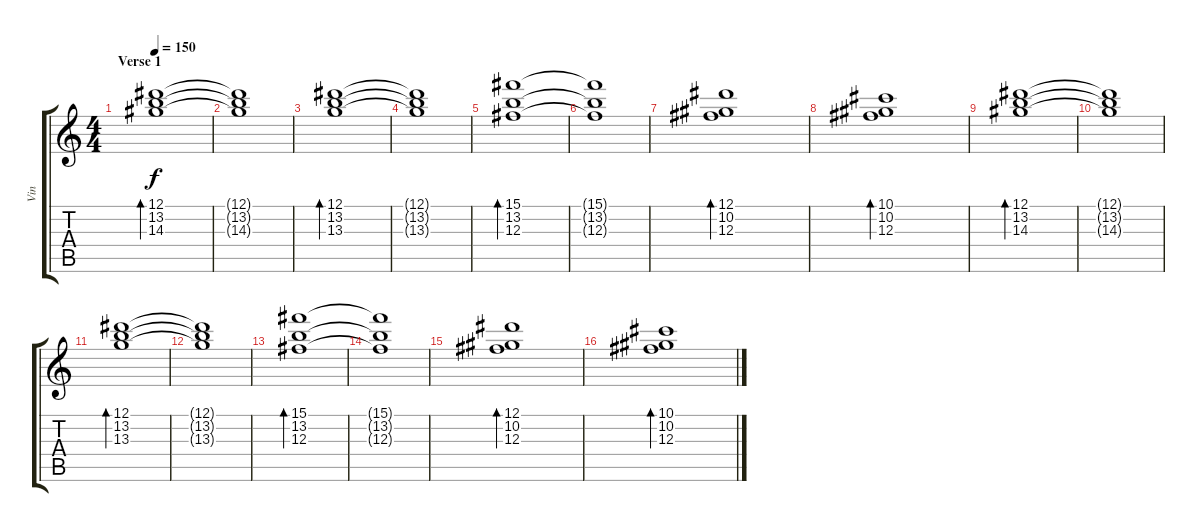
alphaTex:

\track ("Vin" "Vin") {instrument distortionguitar}
\staff {score tabs}
\tuning (Eb4 Bb3 Gb3 Db3 Ab2 Eb2) {hide}
\ts (4 4)
\section ("" "Verse 1")
\tempo 150
\clef g2
\ks c
(12.1 13.2 14.3).1{bd 480 dy f volume 10 instrument overdrivenguitar} |
(12.1{t} 13.2{t} 14.3{t}).1 |
(12.1 13.2 13.3).1{bd 480} |
(12.1{t} 13.2{t} 13.3{t}).1 |
(15.1 13.2 12.3).1{bd 480} |
(15.1{t} 13.2{t} 12.3{t}).1 |
(12.1 10.2 12.3).1{bd 480} |
(10.1 10.2 12.3).1{bd 480} |
(12.1 13.2 14.3).1{bd 480} |
(12.1{t} 13.2{t} 14.3{t}).1 |
(12.1 13.2 13.3).1{bd 480} |
(12.1{t} 13.2{t} 13.3{t}).1 |
(15.1 13.2 12.3).1{bd 480} |
(15.1{t} 13.2{t} 12.3{t}).1 |
(12.1 10.2 12.3).1{bd 480} |
(10.1 10.2 12.3).1{bd 480}
